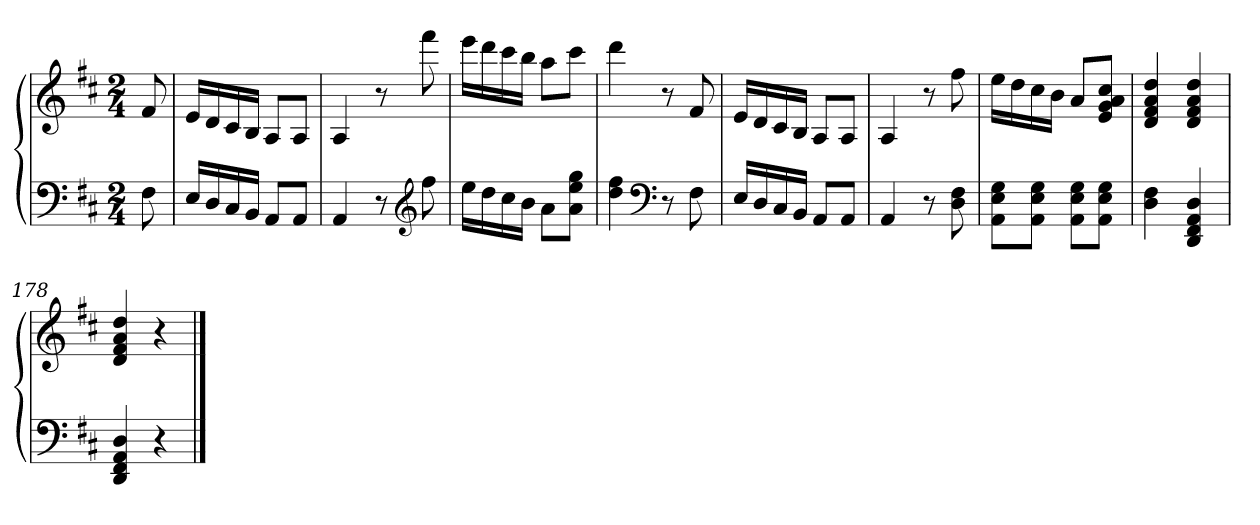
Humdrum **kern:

**kern	**kern
*part1	*part1
*staff2	*staff1
*clefF4	*clefG2
*k[f#c#]	*k[f#c#]
*D:	*D:
*M2/4	*M2/4
=	=
8F#	8f#
=170	=170
16ELL	16eLL
16D	16d
16C#	16c#
16BBJJ	16BJJ
8AAL	8AL
8AAJ	8AJ
=171	=171
4AA	4A
8r	8r
*clefG2	*
8ff#	8fff#
=172	=172
16eeLL	16eeeLL
16dd	16ddd
16cc#	16ccc#
16bJJ	16bbJJ
8aL	8aaL
8a 8ee 8ggJ	8ccc#J
=173	=173
4dd 4ff#	4ddd
*clefF4	*
8r	8r
8F#	8f#
=174	=174
16ELL	16eLL
16D	16d
16C#	16c#
16BBJJ	16BJJ
8AAL	8AL
8AAJ	8AJ
=175	=175
4AA	4A
8r	8r
8D 8F#	8ff#
=176	=176
8AA 8E 8GL	16eeLL
.	16dd
8AA 8E 8GJ	16cc#
.	16bJJ
8AA 8E 8GL	8aL
8AA 8E 8GJ	8e 8g 8a 8cc#J
=177	=177
4D 4F#	4d 4f# 4a 4dd
4DD 4FF# 4AA 4D	4d 4f# 4a 4dd
=178	=178
4DD 4FF# 4AA 4D	4d 4f# 4a 4dd
4r	4r
==	==
*-	*-
